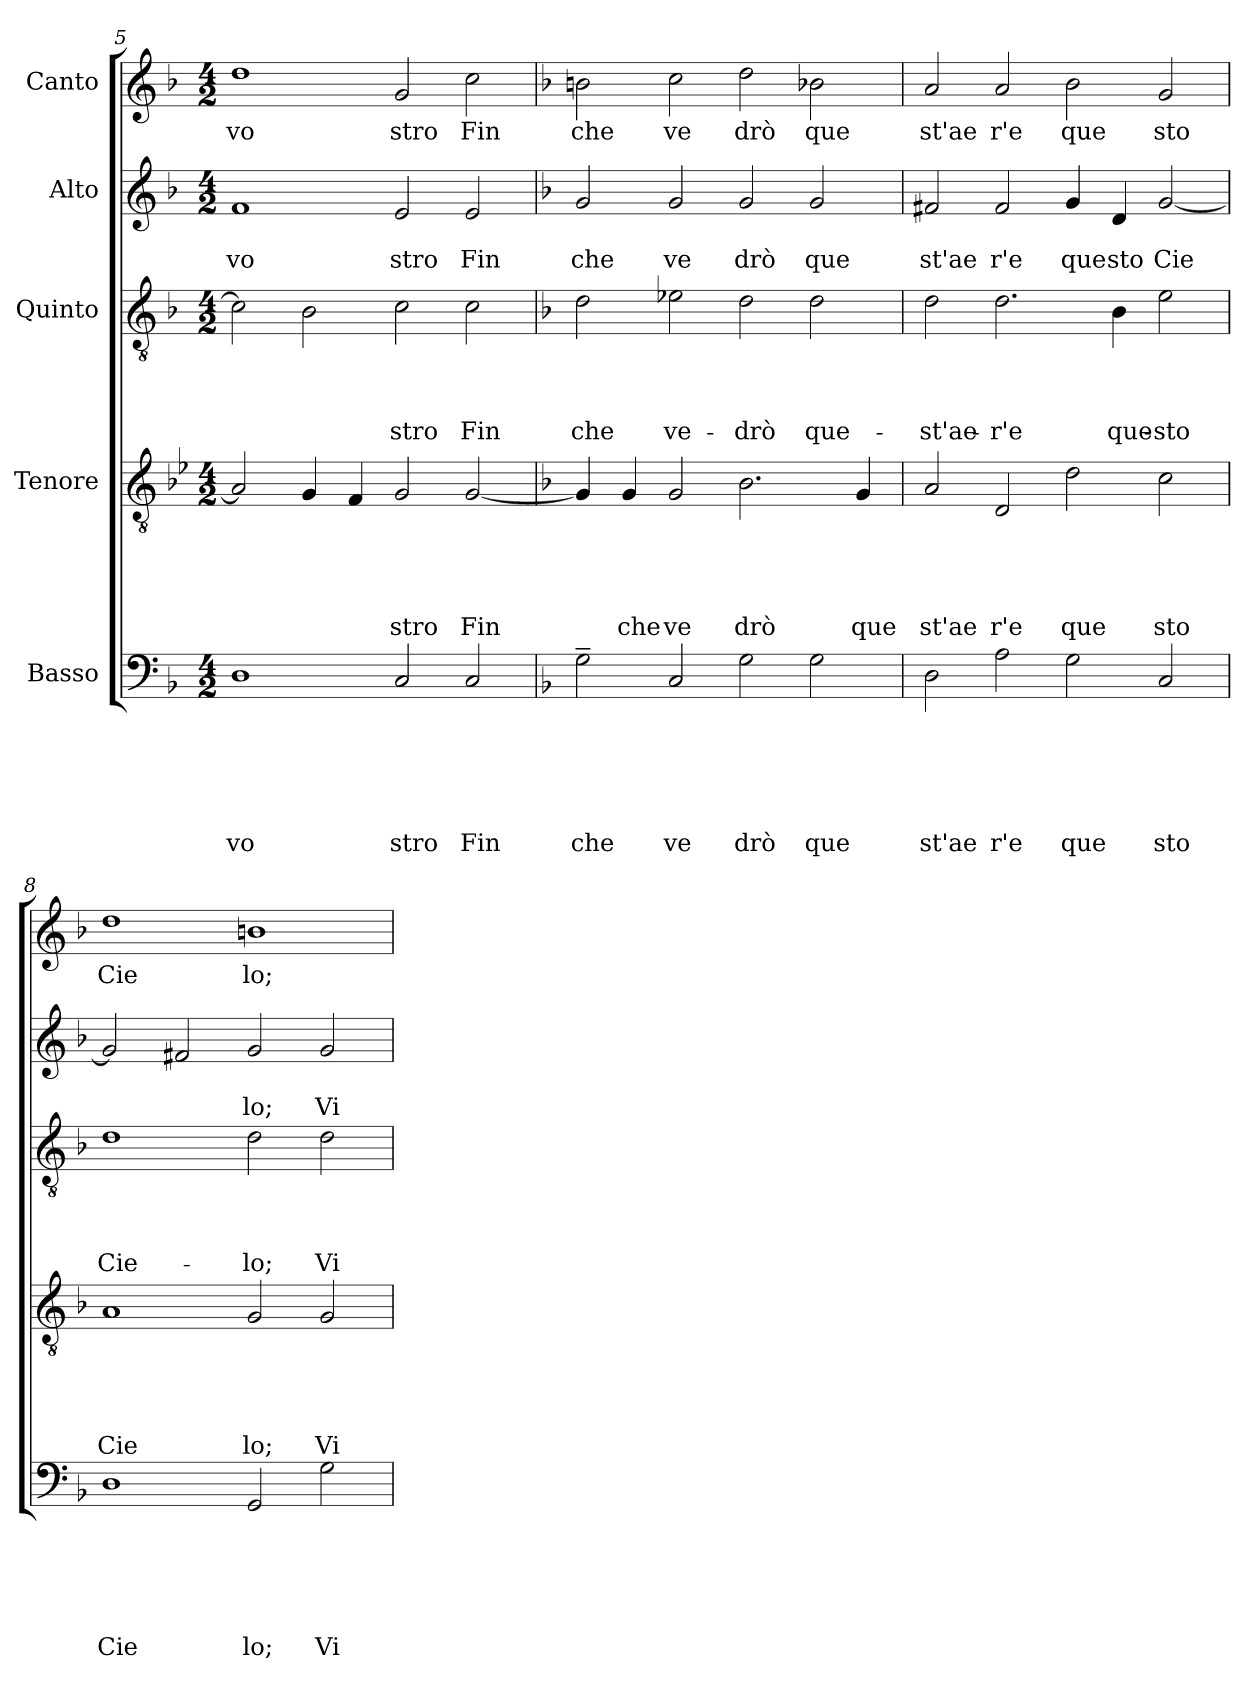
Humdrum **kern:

**kern	**text	**text	**text	**text	**text	**text	**kern	**text	**text	**text	**text	**text	**kern	**text	**text	**text	**text	**kern	**text	**text	**kern	**text
*part5	*part5	*part5	*part5	*part5	*part5	*part5	*part4	*part4	*part4	*part4	*part4	*part4	*part3	*part3	*part3	*part3	*part3	*part2	*part2	*part2	*part1	*part1
*staff5	*staff5	*staff5	*staff5	*staff5	*staff5	*staff5	*staff4	*staff4	*staff4	*staff4	*staff4	*staff4	*staff3	*staff3	*staff3	*staff3	*staff3	*staff2	*staff2	*staff2	*staff1	*staff1
*I"Basso	*	*	*	*	*	*	*I"Tenore	*	*	*	*	*	*I"Quinto	*	*	*	*	*I"Alto	*	*	*I"Canto	*
*clefF4	*	*	*	*	*	*	*clefGv2	*	*	*	*	*	*clefGv2	*	*	*	*	*clefG2	*	*	*clefG2	*
*ITrd-3c-5	*	*	*	*	*	*	*	*	*	*	*	*	*ITrd-3c-5	*	*	*	*	*ITrd-3c-5	*	*	*ITrd-3c-5	*
*k[b-e-]	*	*	*	*	*	*	*k[b-e-]	*	*	*	*	*	*k[b-e-]	*	*	*	*	*k[b-e-]	*	*	*k[b-e-]	*
*B-:	*	*	*	*	*	*	*B-:	*	*	*	*	*	*B-:	*	*	*	*	*B-:	*	*	*B-:	*
*M4/2	*	*	*	*	*	*	*M4/2	*	*	*	*	*	*M4/2	*	*	*	*	*M4/2	*	*	*M4/2	*
=5	=5	=5	=5	=5	=5	=5	=5	=5	=5	=5	=5	=5	=5	=5	=5	=5	=5	=5	=5	=5	=5	=5
!	!	!	!	!	!	!LO:LY:b	!	!	!	!	!	!	!	!	!	!	!	!	!	!LO:LY:b	!	!LO:LY:b
1G	.	.	.	.	.	vo	2A/]	.	.	.	.	.	2f\]	.	.	.	.	1b-	.	vo	1gg>	vo
.	.	.	.	.	.	.	4G/	.	.	.	.	.	2e-\	.	.	.	.	.	.	.	.	.
.	.	.	.	.	.	.	4F/	.	.	.	.	.	.	.	.	.	.	.	.	.	.	.
!	!	!	!	!	!	!LO:LY:b	!	!	!	!	!	!LO:LY:b	!	!	!	!	!LO:LY:b	!	!	!LO:LY:b	!	!LO:LY:b
2F/	.	.	.	.	.	stro	2G/	.	.	.	.	stro	2f\	.	.	.	-stro	2a/	.	stro	2cc/	stro
!	!	!	!	!	!	!LO:LY:b	!	!	!	!	!	!LO:LY:b	!	!	!	!	!LO:LY:b	!	!	!LO:LY:b	!	!LO:LY:b
2F/	.	.	.	.	.	Fin	[<2G/	.	.	.	.	Fin	2f\	.	.	.	Fin	2a/	.	Fin	2ff\	Fin
!!LO:LB:g=z
=6	=6	=6	=6	=6	=6	=6	=6	=6	=6	=6	=6	=6	=6	=6	=6	=6	=6	=6	=6	=6	=6	=6
*	*	*	*	*	*	*	*k[b-]	*	*	*	*	*	*	*	*	*	*	*	*	*	*	*
*	*	*	*	*	*	*	*F:	*	*	*	*	*	*	*	*	*	*	*	*	*	*	*
!	!	!	!	!	!	!LO:LY:b	!	!	!	!	!	!	!	!	!	!	!LO:LY:b	!	!	!LO:LY:b	!	!LO:LY:b
2c~>\	.	.	.	.	.	che	4G/]	.	.	.	.	.	2g\	.	.	.	che	2cc/	.	che	2een\	che
!	!	!	!	!	!	!	!	!	!	!	!	!LO:LY:b	!	!	!	!	!	!	!	!	!	!
.	.	.	.	.	.	.	4G/	.	.	.	.	che	.	.	.	.	.	.	.	.	.	.
!	!	!	!	!	!	!LO:LY:b	!	!	!	!	!	!LO:LY:b	!	!	!	!	!LO:LY:b	!	!	!LO:LY:b	!	!LO:LY:b
2F/	.	.	.	.	.	ve	2G/	.	.	.	.	ve	2a-X\	.	.	.	ve-	2cc/	.	ve	2ff\	ve
!	!	!	!	!	!	!LO:LY:b	!	!	!	!	!	!LO:LY:b	!	!	!	!	!LO:LY:b	!	!	!LO:LY:b	!	!LO:LY:b
2c\	.	.	.	.	.	drò	2.B-\	.	.	.	.	drò	2g\	.	.	.	-drò	2cc/	.	drò	2gg\	drò
!	!	!	!	!	!	!LO:LY:b	!	!	!	!	!	!	!	!	!	!	!LO:LY:b	!	!	!LO:LY:b	!	!LO:LY:b
2c\	.	.	.	.	.	que	.	.	.	.	.	.	2g\	.	.	.	que-	2cc/	.	que	2ee-X\	que
!	!	!	!	!	!	!	!	!	!	!	!	!LO:LY:b	!	!	!	!	!	!	!	!	!	!
.	.	.	.	.	.	.	4G/	.	.	.	.	que	.	.	.	.	.	.	.	.	.	.
=7	=7	=7	=7	=7	=7	=7	=7	=7	=7	=7	=7	=7	=7	=7	=7	=7	=7	=7	=7	=7	=7	=7
!	!	!	!	!	!	!LO:LY:b	!	!	!	!	!	!LO:LY:b	!	!	!	!	!LO:LY:b	!	!	!LO:LY:b	!	!LO:LY:b
2G\	.	.	.	.	.	st'ae	2A/	.	.	.	.	st'ae	2g\	.	.	.	-st'ae-	2bn/	.	st'ae	2dd/	st'ae
!	!	!	!	!	!	!LO:LY:b	!	!	!	!	!	!LO:LY:b	!	!	!	!	!LO:LY:b	!	!	!LO:LY:b	!	!LO:LY:b
2d\	.	.	.	.	.	r'e	2D/	.	.	.	.	r'e	2.g\	.	.	.	-r'e	2b/	.	r'e	2dd/	r'e
!	!	!	!	!	!	!LO:LY:b	!	!	!	!	!	!LO:LY:b	!	!	!	!	!	!	!	!LO:LY:b	!	!LO:LY:b
2c\	.	.	.	.	.	que	2d\	.	.	.	.	que	.	.	.	.	.	4cc/	.	que	2ee-\	que
!	!	!	!	!	!	!	!	!	!	!	!	!	!	!	!	!	!LO:LY:b	!	!	!LO:LY:b	!	!
.	.	.	.	.	.	.	.	.	.	.	.	.	4e-\	.	.	.	que-	4g/	.	sto	.	.
!	!	!	!	!	!	!LO:LY:b	!	!	!	!	!	!LO:LY:b	!	!	!	!	!LO:LY:b	!	!	!LO:LY:b	!	!LO:LY:b
2F/	.	.	.	.	.	sto	2c\	.	.	.	.	sto	2a\	.	.	.	-sto	[<2cc/	.	Cie	2cc/	sto
=8	=8	=8	=8	=8	=8	=8	=8	=8	=8	=8	=8	=8	=8	=8	=8	=8	=8	=8	=8	=8	=8	=8
!	!	!	!	!	!	!LO:LY:b	!	!	!	!	!	!LO:LY:b	!	!	!	!	!LO:LY:b	!	!	!	!	!LO:LY:b
1G	.	.	.	.	.	Cie	1A	.	.	.	.	Cie	1g	.	.	.	Cie-	2cc/]	.	.	1gg	Cie
.	.	.	.	.	.	.	.	.	.	.	.	.	.	.	.	.	.	2b/	.	.	.	.
!	!	!	!	!	!	!LO:LY:b	!	!	!	!	!	!LO:LY:b	!	!	!	!	!LO:LY:b	!	!	!LO:LY:b	!	!LO:LY:b
2C/	.	.	.	.	.	lo;	2G/	.	.	.	.	lo;	2g\	.	.	.	-lo;	2cc/	.	lo;	1een	lo;
!	!	!	!	!	!	!LO:LY:b	!	!	!	!	!	!LO:LY:b	!	!	!	!	!LO:LY:b	!	!	!LO:LY:b	!	!
2c\	.	.	.	.	.	Vi	2G/	.	.	.	.	Vi	2g\	.	.	.	Vi-	2cc/	.	Vi	.	.
=	=	=	=	=	=	=	=	=	=	=	=	=	=	=	=	=	=	=	=	=	=	=
*-	*-	*-	*-	*-	*-	*-	*-	*-	*-	*-	*-	*-	*-	*-	*-	*-	*-	*-	*-	*-	*-	*-
